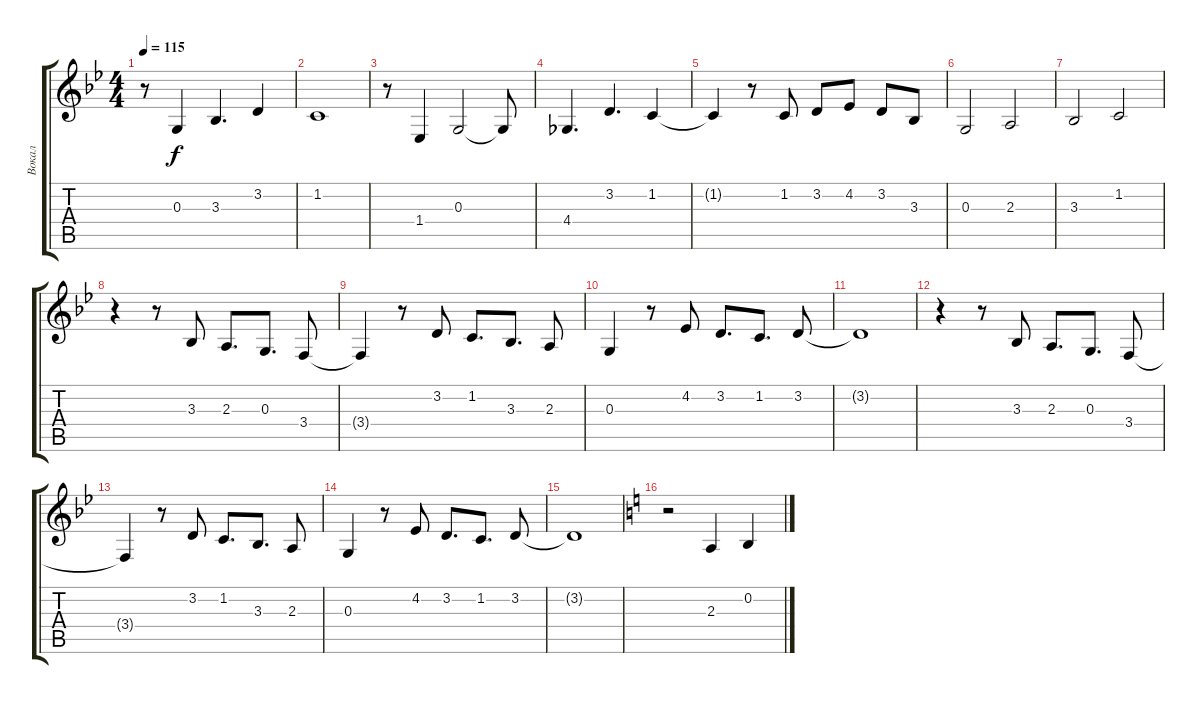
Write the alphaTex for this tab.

\track ("Вокал" "Вокал") {instrument tenorsax}
\staff {score tabs}
\tuning (E4 B3 G3 D3 A2 E2) {hide}
\ts (4 4)
\tempo 115
\clef g2
\ks gminor
r.8{dy f} 0.3.4 3.3.4{d} 3.2.4 |
1.2.1 |
r.8 1.4.4 0.3.2 0.3{t}.8 |
4.4.4{d} 3.2.4{d} 1.2.4 |
1.2{t}.4 r.8 1.2.8 3.2.8 4.2.8 3.2.8 3.3.8 |
0.3.2 2.3.2 |
3.3.2 1.2.2 |
r.4 r.8 3.3.8 2.3.8{d} 0.3.8{d} 3.4.8 |
3.4{t}.4 r.8 3.2.8 1.2.8{d} 3.3.8{d} 2.3.8 |
0.3.4 r.8 4.2.8 3.2.8{d} 1.2.8{d} 3.2.8 |
3.2{t}.1 |
r.4 r.8 3.3.8 2.3.8{d} 0.3.8{d} 3.4.8 |
3.4{t}.4 r.8 3.2.8 1.2.8{d} 3.3.8{d} 2.3.8 |
0.3.4 r.8 4.2.8 3.2.8{d} 1.2.8{d} 3.2.8 |
3.2{t}.1 |
\ks aminor
r.2 2.3.4 0.2.4
